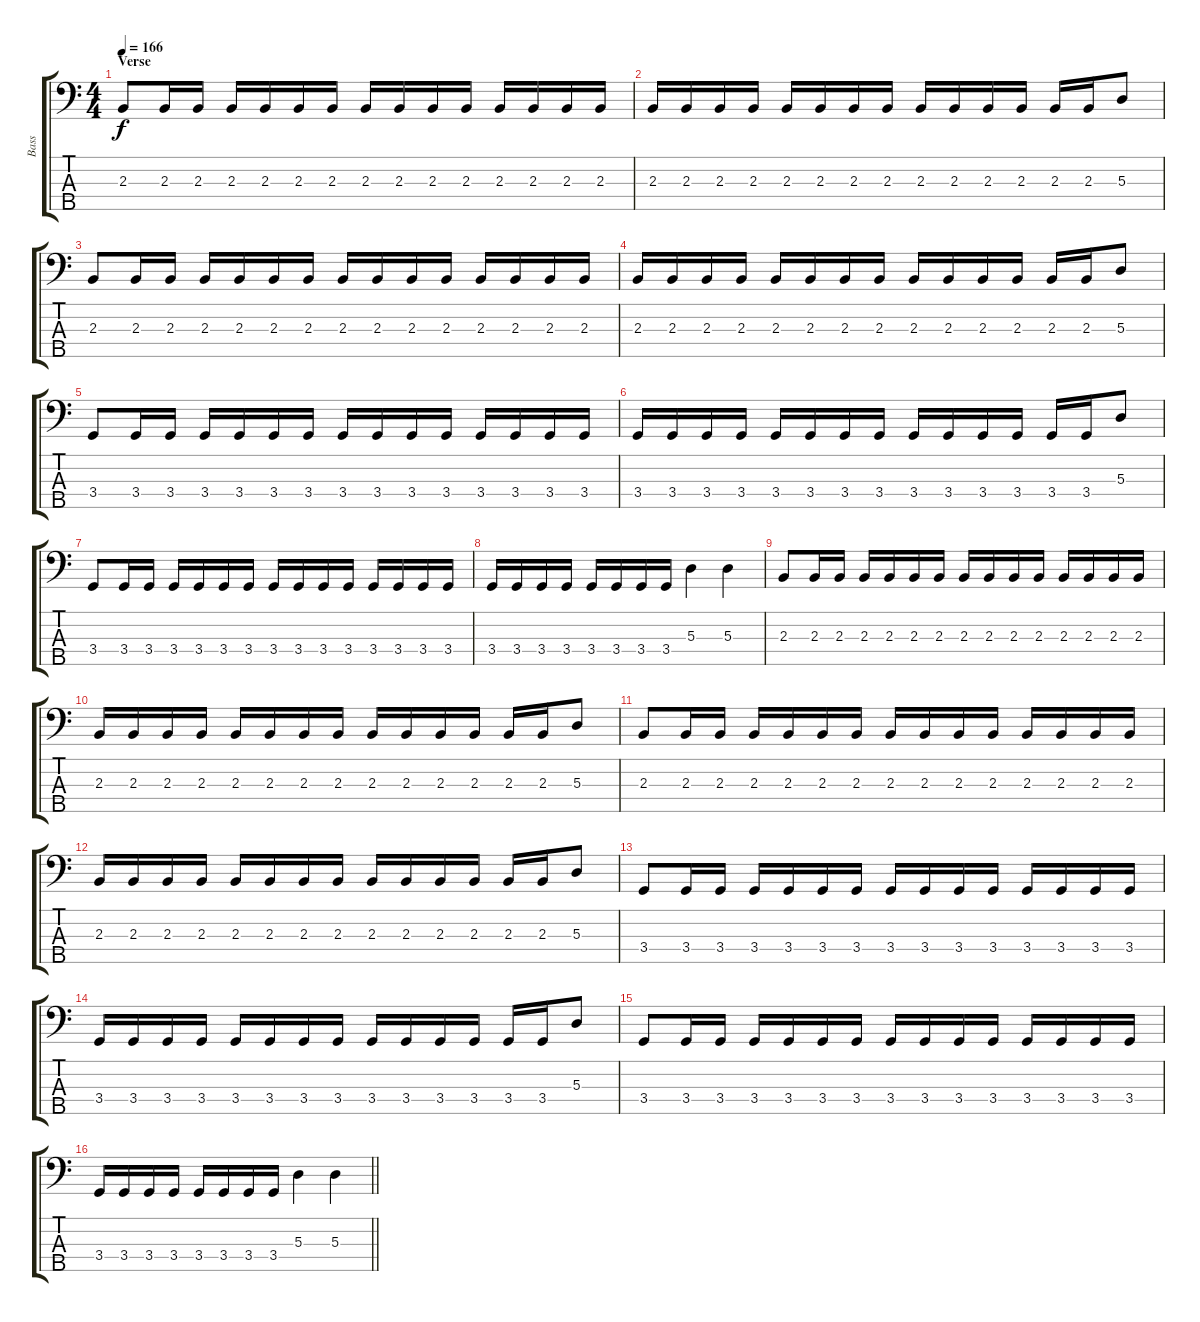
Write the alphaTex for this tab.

\track ("Bass" "Bass") {instrument electricbassfinger}
\staff {score tabs}
\tuning (G2 D2 A1 E1 B0) {hide}
\ts (4 4)
\section ("" "Verse")
\tempo 166
\clef f4
\ks c
2.3.8{dy f} 2.3.16 2.3.16 2.3.16 2.3.16 2.3.16 2.3.16 2.3.16 2.3.16 2.3.16 2.3.16 2.3.16 2.3.16 2.3.16 2.3.16 |
2.3.16 2.3.16 2.3.16 2.3.16 2.3.16 2.3.16 2.3.16 2.3.16 2.3.16 2.3.16 2.3.16 2.3.16 2.3.16 2.3.16 5.3.8 |
2.3.8 2.3.16 2.3.16 2.3.16 2.3.16 2.3.16 2.3.16 2.3.16 2.3.16 2.3.16 2.3.16 2.3.16 2.3.16 2.3.16 2.3.16 |
2.3.16 2.3.16 2.3.16 2.3.16 2.3.16 2.3.16 2.3.16 2.3.16 2.3.16 2.3.16 2.3.16 2.3.16 2.3.16 2.3.16 5.3.8 |
3.4.8 3.4.16 3.4.16 3.4.16 3.4.16 3.4.16 3.4.16 3.4.16 3.4.16 3.4.16 3.4.16 3.4.16 3.4.16 3.4.16 3.4.16 |
3.4.16 3.4.16 3.4.16 3.4.16 3.4.16 3.4.16 3.4.16 3.4.16 3.4.16 3.4.16 3.4.16 3.4.16 3.4.16 3.4.16 5.3.8 |
3.4.8 3.4.16 3.4.16 3.4.16 3.4.16 3.4.16 3.4.16 3.4.16 3.4.16 3.4.16 3.4.16 3.4.16 3.4.16 3.4.16 3.4.16 |
3.4.16 3.4.16 3.4.16 3.4.16 3.4.16 3.4.16 3.4.16 3.4.16 5.3.4 5.3.4 |
2.3.8 2.3.16 2.3.16 2.3.16 2.3.16 2.3.16 2.3.16 2.3.16 2.3.16 2.3.16 2.3.16 2.3.16 2.3.16 2.3.16 2.3.16 |
2.3.16 2.3.16 2.3.16 2.3.16 2.3.16 2.3.16 2.3.16 2.3.16 2.3.16 2.3.16 2.3.16 2.3.16 2.3.16 2.3.16 5.3.8 |
2.3.8 2.3.16 2.3.16 2.3.16 2.3.16 2.3.16 2.3.16 2.3.16 2.3.16 2.3.16 2.3.16 2.3.16 2.3.16 2.3.16 2.3.16 |
2.3.16 2.3.16 2.3.16 2.3.16 2.3.16 2.3.16 2.3.16 2.3.16 2.3.16 2.3.16 2.3.16 2.3.16 2.3.16 2.3.16 5.3.8 |
3.4.8 3.4.16 3.4.16 3.4.16 3.4.16 3.4.16 3.4.16 3.4.16 3.4.16 3.4.16 3.4.16 3.4.16 3.4.16 3.4.16 3.4.16 |
3.4.16 3.4.16 3.4.16 3.4.16 3.4.16 3.4.16 3.4.16 3.4.16 3.4.16 3.4.16 3.4.16 3.4.16 3.4.16 3.4.16 5.3.8 |
3.4.8 3.4.16 3.4.16 3.4.16 3.4.16 3.4.16 3.4.16 3.4.16 3.4.16 3.4.16 3.4.16 3.4.16 3.4.16 3.4.16 3.4.16 |
\barLineRight lightlight
3.4.16 3.4.16 3.4.16 3.4.16 3.4.16 3.4.16 3.4.16 3.4.16 5.3.4 5.3.4
